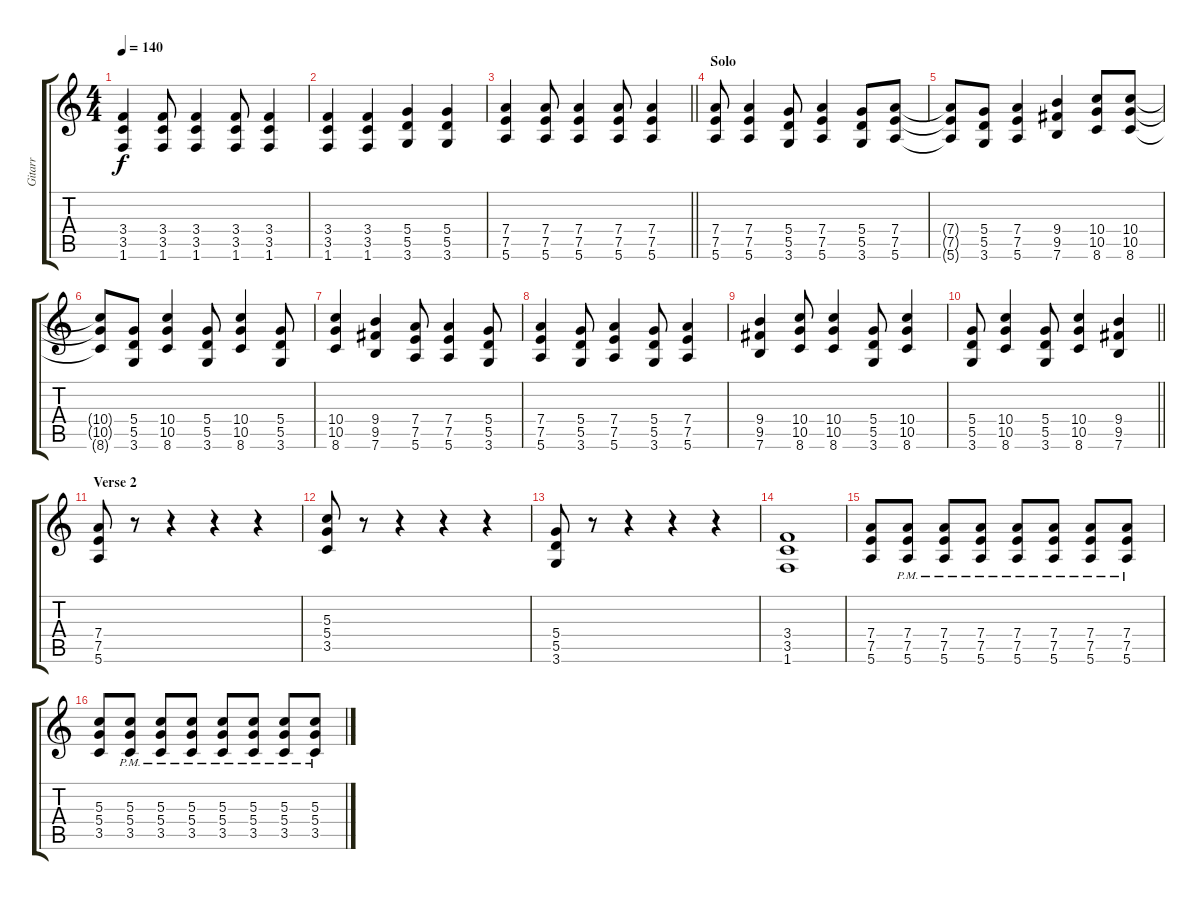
\track ("Gitarr" "Gitarr") {instrument distortionguitar}
\staff {score tabs}
\tuning (E4 B3 G3 D3 A2 E2) {hide}
\ts (4 4)
\tempo 140
\clef g2
\ks c
(3.4 3.5 1.6).4{dy f} (3.4 3.5 1.6).8 (3.4 3.5 1.6).4 (3.4 3.5 1.6).8 (3.4 3.5 1.6).4 |
(3.4 3.5 1.6).4 (3.4 3.5 1.6).4 (5.4 5.5 3.6).4 (5.4 5.5 3.6).4 |
\barLineRight lightlight
(7.4 7.5 5.6).4 (7.4 7.5 5.6).8 (7.4 7.5 5.6).4 (7.4 7.5 5.6).8 (7.4 7.5 5.6).4 |
\section ("" "Solo")
(7.4 7.5 5.6).8 (7.4 7.5 5.6).4 (5.4 5.5 3.6).8 (7.4 7.5 5.6).4 (5.4 5.5 3.6).8 (7.4 7.5 5.6).8 |
(7.4{t} 7.5{t} 5.6{t}).8 (5.4 5.5 3.6).8 (7.4 7.5 5.6).4 (9.4 9.5 7.6).4 (10.4 10.5 8.6).8 (10.4 10.5 8.6).8 |
(10.4{t} 10.5{t} 8.6{t}).8 (5.4 5.5 3.6).8 (10.4 10.5 8.6).4 (5.4 5.5 3.6).8 (10.4 10.5 8.6).4 (5.4 5.5 3.6).8 |
(10.4 10.5 8.6).4 (9.4 9.5 7.6).4 (7.4 7.5 5.6).8 (7.4 7.5 5.6).4 (5.4 5.5 3.6).8 |
(7.4 7.5 5.6).4 (5.4 5.5 3.6).8 (7.4 7.5 5.6).4 (5.4 5.5 3.6).8 (7.4 7.5 5.6).4 |
(9.4 9.5 7.6).4 (10.4 10.5 8.6).8 (10.4 10.5 8.6).4 (5.4 5.5 3.6).8 (10.4 10.5 8.6).4 |
\barLineRight lightlight
(5.4 5.5 3.6).8 (10.4 10.5 8.6).4 (5.4 5.5 3.6).8 (10.4 10.5 8.6).4 (9.4 9.5 7.6).4 |
\section ("" "Verse 2")
(7.4 7.5 5.6).8 r.8 r.4 r.4 r.4 |
(5.3 5.4 3.5).8 r.8 r.4 r.4 r.4 |
(5.4 5.5 3.6).8 r.8 r.4 r.4 r.4 |
(3.4 3.5 1.6).1 |
(7.4 7.5 5.6).8 (7.4{pm} 7.5{pm} 5.6{pm}).8 (7.4{pm} 7.5{pm} 5.6{pm}).8 (7.4{pm} 7.5{pm} 5.6{pm}).8 (7.4{pm} 7.5{pm} 5.6{pm}).8 (7.4{pm} 7.5{pm} 5.6{pm}).8 (7.4{pm} 7.5{pm} 5.6{pm}).8 (7.4{pm} 7.5{pm} 5.6{pm}).8 |
(5.3 5.4 3.5).8 (5.3{pm} 5.4{pm} 3.5{pm}).8 (5.3{pm} 5.4{pm} 3.5{pm}).8 (5.3{pm} 5.4{pm} 3.5{pm}).8 (5.3{pm} 5.4{pm} 3.5{pm}).8 (5.3{pm} 5.4{pm} 3.5{pm}).8 (5.3{pm} 5.4{pm} 3.5{pm}).8 (5.3{pm} 5.4{pm} 3.5{pm}).8
